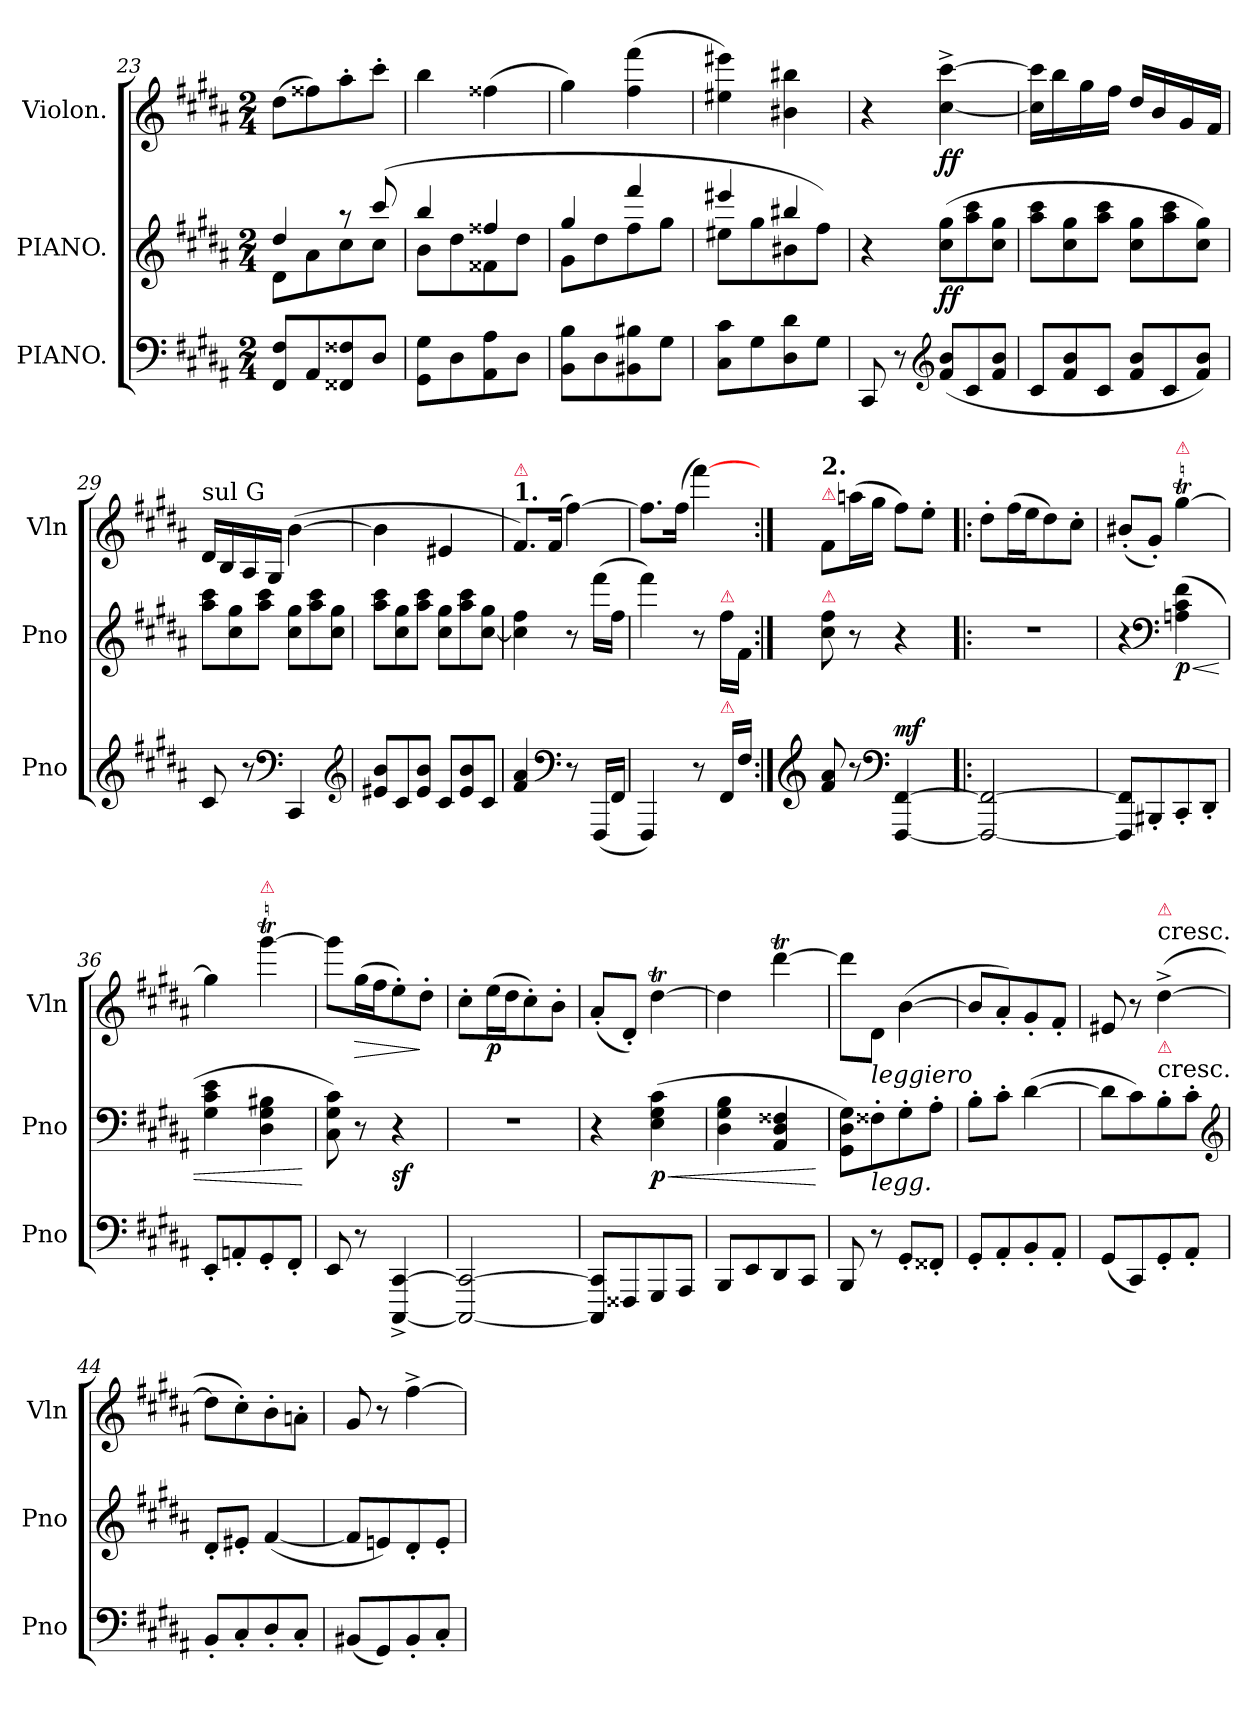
**kern	**dynam	**kern	**dynam	**kern	**dynam
*part3	*part3	*part2	*part2	*part1	*part1
*staff3	*staff3	*staff2	*staff2	*staff1	*staff1
*I"PIANO.	*	*I"PIANO.	*	*I"Violon.	*
*I'Pno	*	*I'Pno	*	*I'Vln	*
*clefF4	*	*clefG2	*	*clefG2	*
*k[f#c#g#d#a#]	*	*k[f#c#g#d#a#]	*	*k[f#c#g#d#a#]	*
*B:	*	*B:	*	*B:	*
*M2/4	*	*M2/4	*	*M2/4	*
=23	=23	=23	=23	=23	=23
*	*	*^	*	*	*
8FF#/ 8F#/L	.	4dd#/	8d#\L	.	(8dd#\L	.
8AA#/	.	.	8a#\	.	8ff##X\)	.
8FF##X/ 8F##X/	.	8raa	8cc#\	.	8aa#'\	.
8D#/J	.	(8ccc#/	8cc#\J	.	8ccc#'\J	.
=24	=24	=24	=24	=24	=24	=24
8GG#\ 8G#\L	.	4bb/	8b\L	.	4bb\	.
8D#\	.	.	8dd#\	.	.	.
8AA#\ 8A#\	.	4ff##X/	8f##X\	.	(4ff##X\	.
8D#\J	.	.	8dd#\J	.	.	.
=25	=25	=25	=25	=25	=25	=25
8BB\ 8B\L	.	4gg#/	8g#\L	.	4gg#\)	.
8D#\	.	.	8dd#\	.	.	.
8BB#X\ 8B#X\	.	4fff#/	8ff#\	.	(4ff#\ 4fff#\	.
8G#\J	.	.	8gg#\J	.	.	.
=26	=26	=26	=26	=26	=26	=26
8C#\ 8c#\L	.	4eee#X/	8ee#X\L	.	4ee#X\ 4eee#X\)	.
8G#\	.	.	8gg#\	.	.	.
8D#\ 8d#\	.	4bb#X/	8b#X\	.	4b#X\ 4bb#X\	.
8G#\J	.	.	8ff#\J)	.	.	.
*	*	*v	*v	*	*	*
=27	=27	=27	=27	=27	=27
8CC#/	.	4r	.	4r	.
8r	.	.	.	.	.
*clefG2	*	*	*	*	*
*Xtuplet	*	*Xtuplet	*	*	*
(12f#/ 12b/L	.	(12cc#\ 12gg#\L	ff	[4cc#^\ [4ccc#^\	ff
12c#/	.	12aa#\ 12ccc#\	.	.	.
12f#/ 12b/J	.	12cc#\ 12gg#\J	.	.	.
=28	=28	=28	=28	=28	=28
12c#/L	.	12aa#\ 12ccc#\L	.	16cc#]\ 16ccc#]\LL	.
.	.	.	.	16bb\	.
12f#/ 12b/	.	12cc#\ 12gg#\	.	.	.
.	.	.	.	16gg#\	.
12c#/J	.	12aa#\ 12ccc#\J	.	.	.
.	.	.	.	16ff#\JJ	.
12f#/ 12b/L	.	12cc#\ 12gg#\L	.	16dd#/LL	.
.	.	.	.	16b/	.
12c#/	.	12aa#\ 12ccc#\	.	.	.
.	.	.	.	16g#/	.
12f#/ 12b/J)	.	12cc#\ 12gg#\J)	.	.	.
.	.	.	.	16f#/JJ	.
=29	=29	=29	=29	=29	=29
!	!	!	!	!LO:TX:a:t=sul G	!
8c#/	.	12aa#\ 12ccc#\L	.	16d#/LL	.
.	.	.	.	16B/	.
.	.	12cc#\ 12gg#\	.	.	.
8r	.	.	.	16A#/	.
.	.	12aa#\ 12ccc#\J	.	.	.
.	.	.	.	16G#/JJ	.
*clefF4	*	*	*	*	*
4CC#/	.	12cc#\ 12gg#\L	.	([4b\	.
.	.	12aa#\ 12ccc#\	.	.	.
.	.	12cc#\ 12gg#\J	.	.	.
*clefG2	*	*	*	*	*
=30	=30	=30	=30	=30	=30
12e#X/ 12b/L	.	12aa#\ 12ccc#\L	.	4b\]	.
12c#/	.	12cc#\ 12gg#\	.	.	.
12e#/ 12b/J	.	12aa#\ 12ccc#\J	.	.	.
12c#/L	.	12cc#\ 12gg#\L	.	4e#X/	.
12e#/ 12b/	.	12aa#\ 12ccc#\	.	.	.
12c#/J	.	[12cc#\ 12gg#\J	.	.	.
=31	=31	=31	=31	=31	=31
!	!	!	!	!LO:TX:a:B:t=1.	!
!	!	!	!	!LO:TX:a:color=crimson:t=⚠	!
4f#/ 4a#/	.	4cc#]\ 4ff#\	.	8.f#/L)	.
.	.	.	.	(16f#/Jk	.
*clefF4	*	*	*	*	*
8r	.	8r	.	[4ff#\)	.
(16FFF#/LL	.	(16fff#\LL	.	.	.
16FF#/JJ	.	16ff#\JJ	.	.	.
=32	=32	=32	=32	=32	=32
4FFF#/)	.	4fff#\)	.	8.ff#\L]	.
.	.	.	.	(16ff#\Jk	.
8r	.	8r	.	[4fff#\)	.
!	!	!LO:TX:a:color=crimson:t=⚠	!	!	!
!LO:TX:a:color=crimson:t=⚠	!	!	!	!	!
16FF#/LL	.	16ff#\LL	.	.	.
16F#/JJ	.	16f#\JJ	.	.	.
=33:|!	=33:|!	=33:|!	=33:|!	=33:|!	=33:|!
*clefG2	*	*	*	*	*
!	!	!	!	!LO:TX:a:B:t=2.	!
!	!	!	!	!LO:TX:a:color=crimson:t=⚠	!
!	!	!LO:TX:a:color=crimson:t=⚠	!	!	!
8f#/ 8a#/	.	8cc#\ 8ff#\	.	8f#\L	.
8r	.	8r	.	(16aan\L	.
.	.	.	.	16gg#\JJ	.
*clefF4	*	*	*	*	*
!	!LO:DY:a	!	!	!	!
[4FFF#/ [<4FF#/	mf	4r	.	8ff#\L)	.
.	.	.	.	8ee'\J	.
=34!|:	=34!|:	=34!|:	=34!|:	=34!|:	=34!|:
2FFF#_/ 2FF#_/	.	2r	.	8dd#'\L	.
.	.	.	.	(16ff#\L	.
.	.	.	.	16ee\J	.
.	.	.	.	8dd#\)	.
.	.	.	.	8cc#'\J	.
=35	=35	=35	=35	=35	=35
8FFF#]/ 8FF#]/L	.	4r	.	(8b#X'/L	.
8BBB#X'/	.	.	.	8g#'/J)	.
*	*	*clefF4	*	*	*
!	!	!	!	!LO:TX:a:color=crimson:t=⚠	!
!	!	!	!LO:HP:b	!	!
8CC#'/	.	(4An\ 4c#\ 4f#\	< p	[4gg#t\	.
8DD#'/J	.	.	.	.	.
=36	=36	=36	=36	=36	=36
8EE'/L	.	4G#\ 4c#\ 4e\	.	4gg#\]	.
8AAn'/	.	.	.	.	.
!	!	!	!	!LO:TX:a:color=crimson:t=⚠	!
8GG#'/	.	4D#\ 4G#\ 4B#X\	.	[4ggg#t\	.
8FF#'/J	.	.	.	.	.
.	.	.	[	.	.
=37	=37	=37	=37	=37	=37
8EE/	.	8C#\ 8G#\ 8c#\)	.	8ggg#\L]	.
!	!	!	!	!	!LO:HP:b
8r	.	8r	.	(16gg#\L	>
.	.	.	.	16ff#\J	.
[4CCC#^>/ [4CC#^>/	.	4r	sf	8ee'\)	.
.	.	.	.	8dd#'\J	]
=38	=38	=38	=38	=38	=38
2CCC#_/ 2CC#_/	.	2r	.	8cc#'\L	.
.	.	.	.	(16ee\L	p
.	.	.	.	16dd#\J	.
.	.	.	.	8cc#'\)	.
.	.	.	.	8b'\J	.
=39	=39	=39	=39	=39	=39
8CCC#]/ 8CC#]/L	.	4r	.	(8a#'/L	.
8FFF##X/	.	.	.	8d#'/J)	.
!	!	!	!LO:HP:b	!	!
8GGG#/	.	(4E\ 4G#\ 4c#\	< p	[4dd#t\	.
8AAA#/J	.	.	.	.	.
=40	=40	=40	=40	=40	=40
8BBB/L	.	4D#\ 4G#\ 4B\	.	4dd#\]	.
8EE/	.	.	.	.	.
8DD#/	.	4AA#/ 4D#/ 4F##X/	.	[4ddd#t\	.
8CC#/J	.	.	.	.	.
.	.	.	[	.	.
=41	=41	=41	=41	=41	=41
8BBB/	.	8GG#\ 8D#\ 8G#\L)	.	8ddd#\L]	.
!	!	!	!	!LO:TX:b:i:t=leggiero	!
!	!	!LO:TX:b:i:t=legg.	!	!	!
8r	.	8F##X'\	.	8d#\J	.
8GG#'/L	.	8G#'\	.	([4b\	.
8FF##X'/J	.	8A#'\J	.	.	.
=42	=42	=42	=42	=42	=42
8GG#'/L	.	8B'\L	.	8b/L]	.
8AA#'/	.	8c#'\J	.	8a#'/)	.
8BB'/	.	([4d#\	.	8g#'/	.
8AA#'/J	.	.	.	8f#'/J	.
=43	=43	=43	=43	=43	=43
(8GG#/L	.	8d#\L]	.	8e#X/	.
8CC#/)	.	8c#\)	.	8r	.
!	!	!	!	!LO:TX:t=cresc.	!
!	!	!	!	!LO:TX:a:color=crimson:t=⚠	!
!	!	!LO:TX:t=cresc.	!	!	!
!	!	!LO:TX:a:color=crimson:t=⚠	!	!	!
8GG#'/	.	8B'\	.	([4dd#^\	.
8AA#'/J	.	8c#'\J	.	.	.
*	*	*clefG2	*	*	*
=44	=44	=44	=44	=44	=44
8BB'/L	.	8d#'/L	.	8dd#\L]	.
8C#'/	.	8e#X'/J	.	8cc#'\)	.
8D#'/	.	([4f#/	.	8b'\	.
8C#'/J	.	.	.	8an'\J	.
=45	=45	=45	=45	=45	=45
(8BB#X/L	.	8f#/L]	.	8g#/	.
8GG#/)	.	8en/)	.	8r	.
8BB#'/	.	8d#'/	.	[4ff#^\	.
8C#'/J	.	8e'/J	.	.	.
=	=	=	=	=	=
*-	*-	*-	*-	*-	*-
